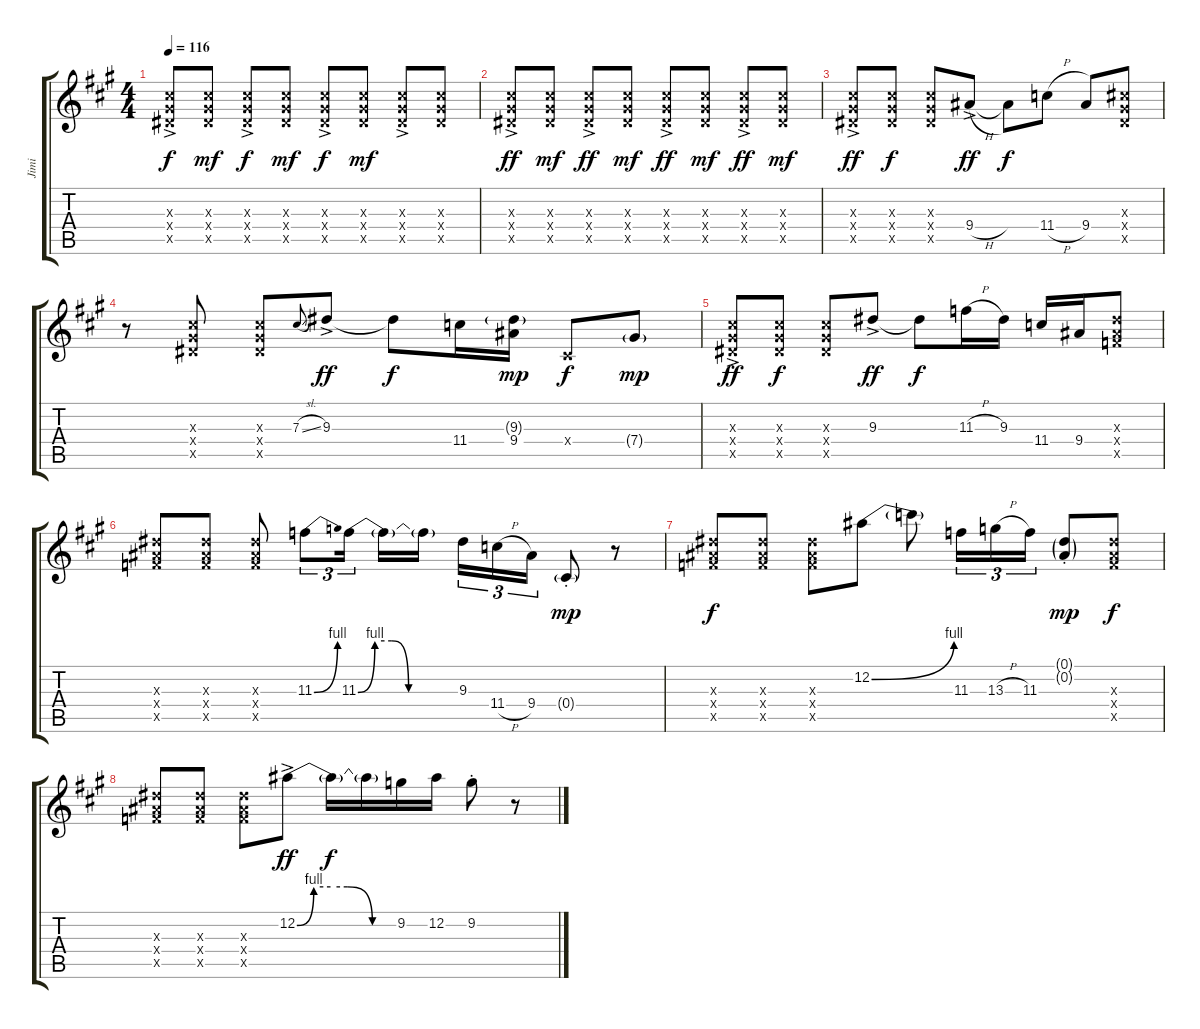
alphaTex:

\track ("Jimi" "Jimi") {instrument electricguitarjazz}
\staff {score tabs}
\tuning (Eb4 Bb3 Gb3 Db3 Ab2 Eb2) {hide}
\ts (4 4)
\tempo 116
\clef g2
\ks a
(7.3{ac x} 7.4{ac x} 7.5{ac x}).8{dy f} (7.3{x} 7.4{x} 7.5{x}).8{dy mf} (7.3{ac x} 7.4{ac x} 7.5{ac x}).8{dy f} (7.3{x} 7.4{x} 7.5{x}).8{dy mf} (7.3{ac x} 7.4{ac x} 7.5{ac x}).8{dy f} (7.3{x} 7.4{x} 7.5{x}).8{dy mf} (7.3{ac x} 7.4{ac x} 7.5{ac x}).8 (7.3{x} 7.4{x} 7.5{x}).8 |
(7.3{ac x} 7.4{ac x} 7.5{ac x}).8{dy ff} (7.3{x} 7.4{x} 7.5{x}).8{dy mf} (7.3{ac x} 7.4{ac x} 7.5{ac x}).8{dy ff} (7.3{x} 7.4{x} 7.5{x}).8{dy mf} (7.3{ac x} 7.4{ac x} 7.5{ac x}).8{dy ff} (7.3{x} 7.4{x} 7.5{x}).8{dy mf} (7.3{ac x} 7.4{ac x} 7.5{ac x}).8{dy ff} (7.3{x} 7.4{x} 7.5{x}).8{dy mf} |
(7.3{ac x} 7.4{ac x} 7.5{ac x}).8{dy ff} (7.3{x} 7.4{x} 7.5{x}).8{dy f} (7.3{x} 7.4{x} 7.5{x}).8 9.4{h ac}.8{dy ff} 9.4{t}.8{dy f} 11.4{h}.8 9.4.8 (7.3{x} 7.4{x} 7.5{x}).8 |
r.8 (7.3{x} 7.4{x} 7.5{x}).8 (7.3{x} 7.4{x} 7.5{x}).8 7.3{sl}.8{gr onbeat} 9.3{ac}.8{dy ff} 9.3{t}.8{dy f} 11.4.16 (9.3{g} 9.4).16{dy mp} 0.4{x}.8{dy f} 7.4{g}.8{dy mp} |
(7.3{ac x} 7.4{ac x} 7.5{ac x}).8{dy ff} (7.3{x} 7.4{x} 7.5{x}).8{dy f} (7.3{x} 7.4{x} 7.5{x}).8 9.3{ac}.8{dy ff} 9.3{t}.8{dy f} 11.3{h}.16 9.3.16 11.4.16 9.4.16 (9.3{x} 9.4{x} 9.5{x}).8 |
(9.3{x} 9.4{x} 9.5{x}).8 (9.3{x} 9.4{x} 9.5{x}).8 (9.3{x} 9.4{x} 9.5{x}).8 11.3{be (bend 0 0 60 4)}.8{tu (3 2)} 11.3{be (custom 0 0 10 4 20 4 30 0 60 0)}.16{tu (3 2)} 11.3{t}.16 11.3{t}.16{beam splitsecondary} 9.3.16{tu (3 2)} 11.4{h}.16{tu (3 2)} 9.4.16{tu (3 2)} 0.4{g st}.8{dy mp} r.8 |
(9.3{x} 9.4{x} 9.5{x}).8{dy f} (9.3{x} 9.4{x} 9.5{x}).8 (9.3{x} 9.4{x} 9.5{x}).8 12.2{be (bend 0 0 60 4)}.8 12.2{t}.8 11.3.16{tu (3 2)} 13.3{h}.16{tu (3 2)} 11.3.16{tu (3 2)} (0.1{g st} 0.2{g st}).8{dy mp} (9.3{x} 9.4{x} 9.5{x}).8{dy f} |
(9.3{x} 9.4{x} 9.5{x}).8 (9.3{x} 9.4{x} 9.5{x}).8 (9.3{x} 9.4{x} 9.5{x}).8 12.2{be (custom 0 0 10 4 20 4 30 4 45 0 60 0) ac}.8{dy ff} 12.2{t}.16{dy f} 12.2{t}.16 9.2.16 12.2.16 9.2{st}.8 r.8
